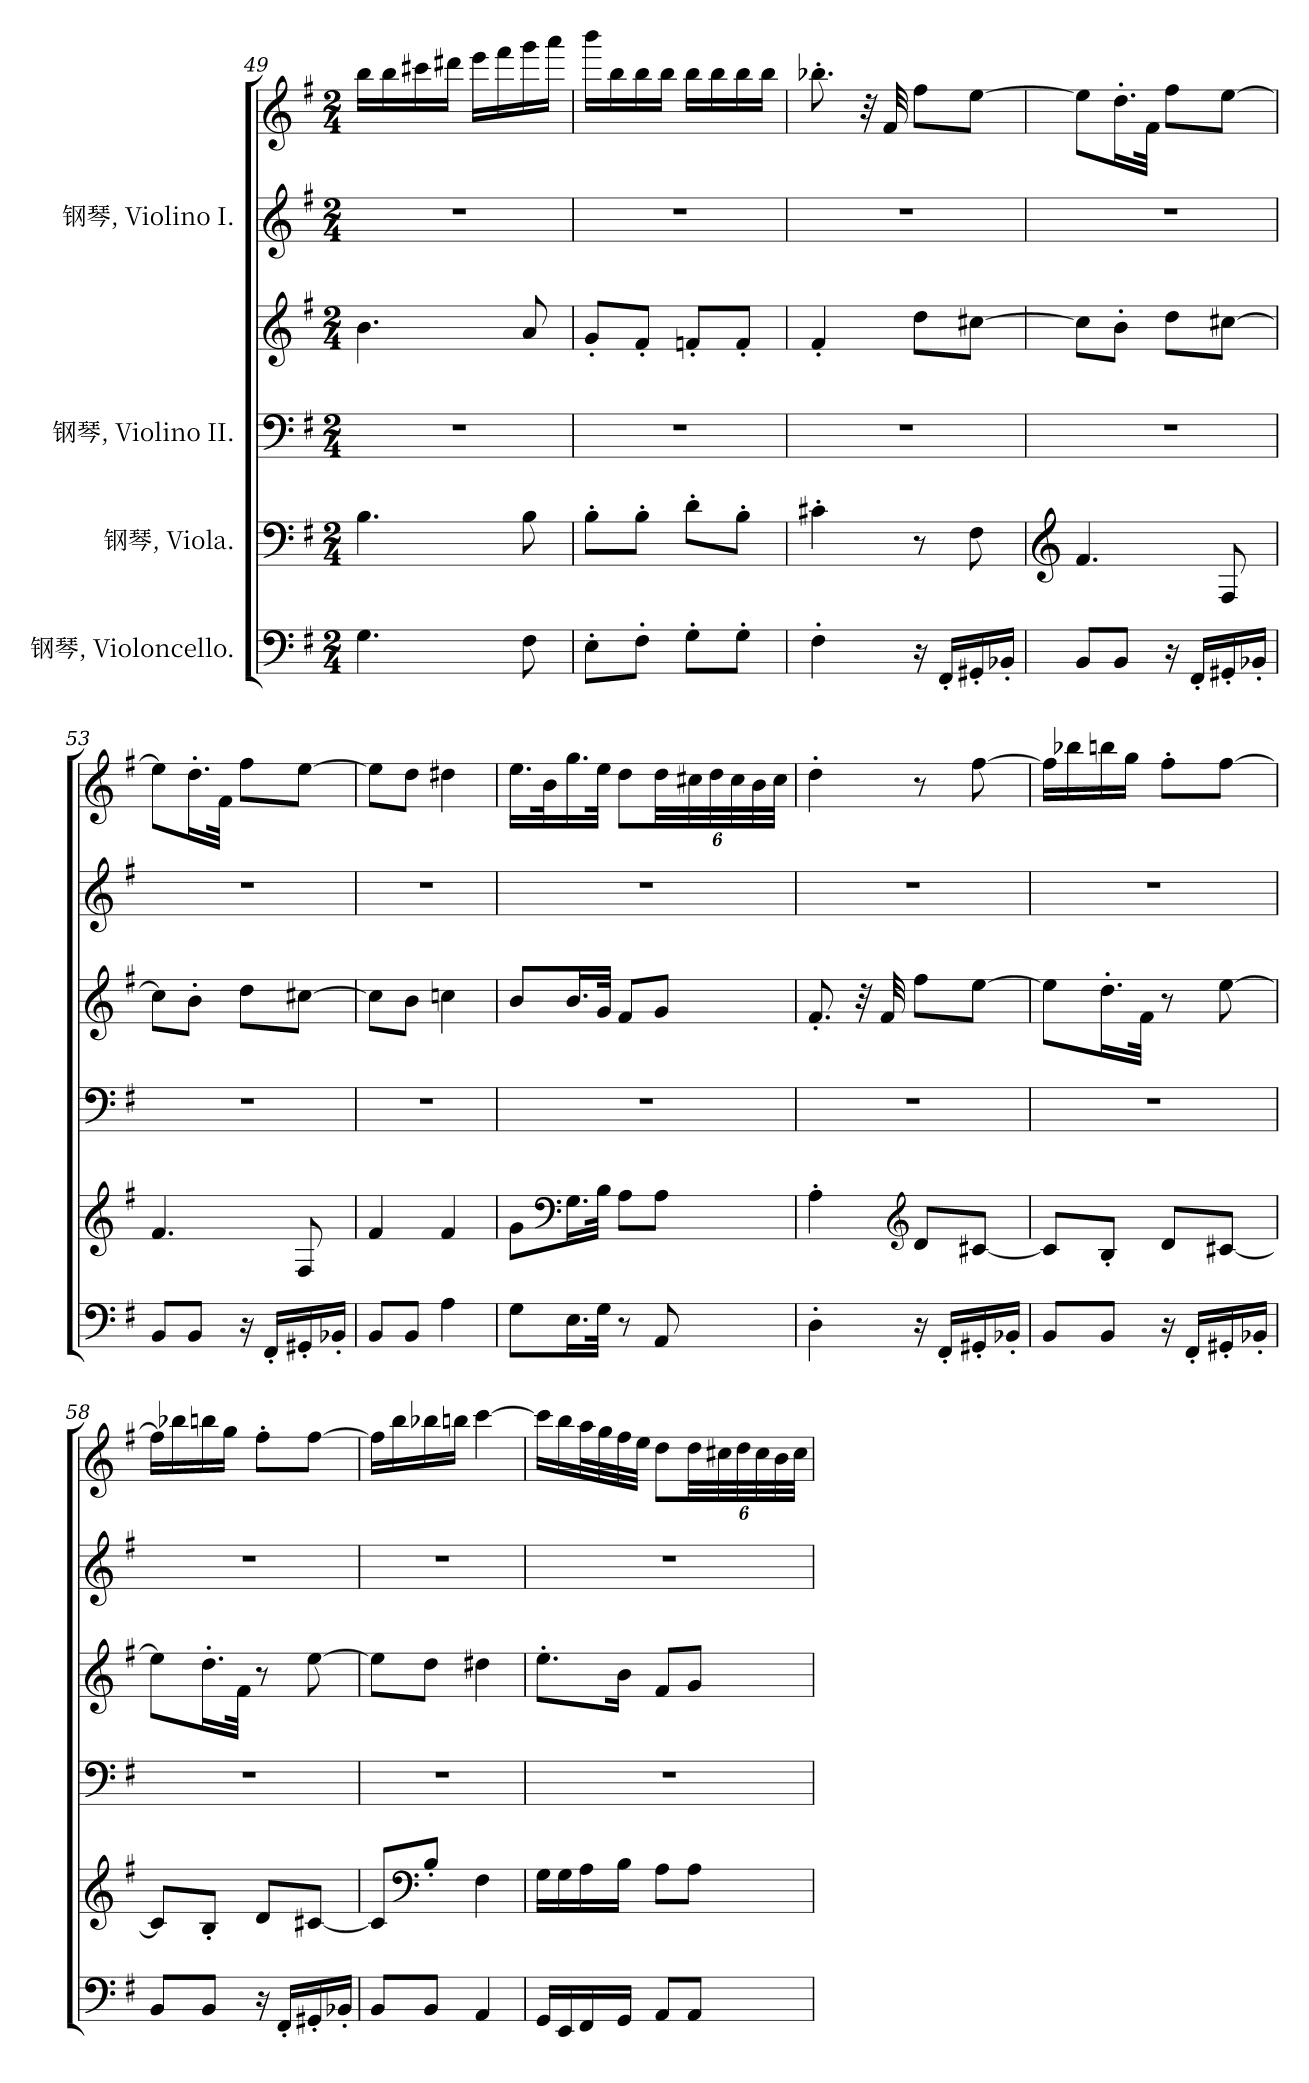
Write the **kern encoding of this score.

**kern	**kern	**kern	**kern	**kern	**kern
*part4	*part3	*part2	*part2	*part1	*part1
*staff6	*staff5	*staff4	*staff3	*staff2	*staff1
*I"钢琴, Violoncello.	*I"钢琴, Viola.	*I"钢琴, Violino II.	*	*I"钢琴, Violino I.	*
!!LO:LB:g=z
*clefF4	*clefF4	*clefF4	*clefG2	*clefG2	*clefG2
*k[f#]	*k[f#]	*k[f#]	*k[f#]	*k[f#]	*k[f#]
*M2/4	*M2/4	*M2/4	*M2/4	*M2/4	*M2/4
=49	=49	=49	=49	=49	=49
4.G\	4.B\	2r	4.b\	2r	16bb\LL
.	.	.	.	.	16bb\
.	.	.	.	.	16ccc#X\
.	.	.	.	.	16ddd#X\JJ
.	.	.	.	.	16eee\LL
.	.	.	.	.	16fff#\
8F#\	8B\	.	8a/	.	16ggg\
.	.	.	.	.	16aaa\JJ
=50	=50	=50	=50	=50	=50
8E'\L	8B'\L	2r	8g'/L	2r	16bbb\LL
.	.	.	.	.	16bb\
8F#'\J	8B'\J	.	8f#'/J	.	16bb\
.	.	.	.	.	16bb\JJ
8G'\L	8d'\L	.	8fn'/L	.	16bb\LL
.	.	.	.	.	16bb\
8G'\J	8B'\J	.	8f'/J	.	16bb\
.	.	.	.	.	16bb\JJ
=51	=51	=51	=51	=51	=51
4F#'\	4c#X'\	2r	4f#'/	2r	8.bb-X'\
.	.	.	.	.	32r
.	.	.	.	.	32f#/
16r	8r	.	8dd\L	.	8ff#\L
16FF#'/LL	.	.	.	.	.
16GG#X'/	8F#\	.	[8cc#X\J	.	[8ee\J
16BB-X'/JJ	.	.	.	.	.
!!LO:PB:g=z
=52	=52	=52	=52	=52	=52
*	*clefG2	*	*	*	*
8BB/L	4.f#/	2r	8cc#\L]	2r	8ee\L]
8BB/J	.	.	8b'\J	.	16.dd'\L
.	.	.	.	.	32f#\JJk
16r	.	.	8dd\L	.	8ff#\L
16FF#'/LL	.	.	.	.	.
16GG#X'/	8F#/	.	[8cc#X\J	.	[8ee\J
16BB-X'/JJ	.	.	.	.	.
=53	=53	=53	=53	=53	=53
8BB/L	4.f#/	2r	8cc#\L]	2r	8ee\L]
8BB/J	.	.	8b'\J	.	16.dd'\L
.	.	.	.	.	32f#\JJk
16r	.	.	8dd\L	.	8ff#\L
16FF#'/LL	.	.	.	.	.
16GG#X'/	8F#/	.	[8cc#X\J	.	[8ee\J
16BB-X'/JJ	.	.	.	.	.
=54	=54	=54	=54	=54	=54
8BB/L	4f#/	2r	8cc#\L]	2r	8ee\L]
8BB/J	.	.	8b\J	.	8dd\J
4A\	4f#/	.	4ccn\	.	4dd#X\
=55	=55	=55	=55	=55	=55
8G\L	8g\L	2r	8b/L	2r	16.ee\LL
.	.	.	.	.	32b\K
*	*clefF4	*	*	*	*
16.E\L	16.G\L	.	16.b/L	.	16.gg\
32G\JJk	32B\JJk	.	32g/JJk	.	32ee\JJk
8r	8A\L	.	8f#/L	.	8dd\L
*	*	*	*	*	*Xbrackettup
8AA/	8A\J	.	8g/J	.	48dd\LL
.	.	.	.	.	48cc#X\
.	.	.	.	.	48dd\
.	.	.	.	.	48cc#\
.	.	.	.	.	48b\
.	.	.	.	.	48cc#\JJJ
!!LO:LB:g=z
=56	=56	=56	=56	=56	=56
4D'\	4A'\	2r	8.f#'/	2r	4dd'\
.	.	.	32r	.	.
.	.	.	32f#/	.	.
*	*clefG2	*	*	*	*
16r	8d/L	.	8ff#\L	.	8r
16FF#'/LL	.	.	.	.	.
16GG#X'/	[8c#X/J	.	[8ee\J	.	[8ff#\
16BB-X'/JJ	.	.	.	.	.
=57	=57	=57	=57	=57	=57
8BB/L	8c#/L]	2r	8ee\L]	2r	16ff#\LL]
.	.	.	.	.	16bb-X\
8BB/J	8B'/J	.	16.dd'\L	.	16bbn\
.	.	.	.	.	16gg\JJ
.	.	.	32f#\JJk	.	.
16r	8d/L	.	8r	.	8ff#'\L
16FF#'/LL	.	.	.	.	.
16GG#X'/	[8c#X/J	.	[8ee\	.	[8ff#\J
16BB-X'/JJ	.	.	.	.	.
=58	=58	=58	=58	=58	=58
8BB/L	8c#/L]	2r	8ee\L]	2r	16ff#\LL]
.	.	.	.	.	16bb-X\
8BB/J	8B'/J	.	16.dd'\L	.	16bbn\
.	.	.	.	.	16gg\JJ
.	.	.	32f#\JJk	.	.
16r	8d/L	.	8r	.	8ff#'\L
16FF#'/LL	.	.	.	.	.
16GG#X'/	[8c#X/J	.	[8ee\	.	[8ff#\J
16BB-X'/JJ	.	.	.	.	.
=59	=59	=59	=59	=59	=59
8BB/L	8c#/L]	2r	8ee\L]	2r	16ff#\LL]
.	.	.	.	.	16bb\
*	*clefF4	*	*	*	*
8BB/J	8B'/J	.	8dd\J	.	16bb-X\
.	.	.	.	.	16bbn\JJ
4AA/	4F#\	.	4dd#X\	.	[4ccc\
!!LO:PB:g=z
=60	=60	=60	=60	=60	=60
16GG/LL	16G\LL	2r	8.ee'\L	2r	16ccc\LL]
16EE/	16G\	.	.	.	16bb\
16FF#/	16A\	.	.	.	32aa\L
.	.	.	.	.	32gg\
16GG/JJ	16B\JJ	.	16b\Jk	.	32ff#\
.	.	.	.	.	32ee\JJJ
8AA/L	8A\L	.	8f#/L	.	8dd\L
8AA/J	8A\J	.	8g/J	.	48dd\LL
.	.	.	.	.	48cc#X\
.	.	.	.	.	48dd\
.	.	.	.	.	48cc#\
.	.	.	.	.	48b\
.	.	.	.	.	48cc#\JJJ
=	=	=	=	=	=
*-	*-	*-	*-	*-	*-
